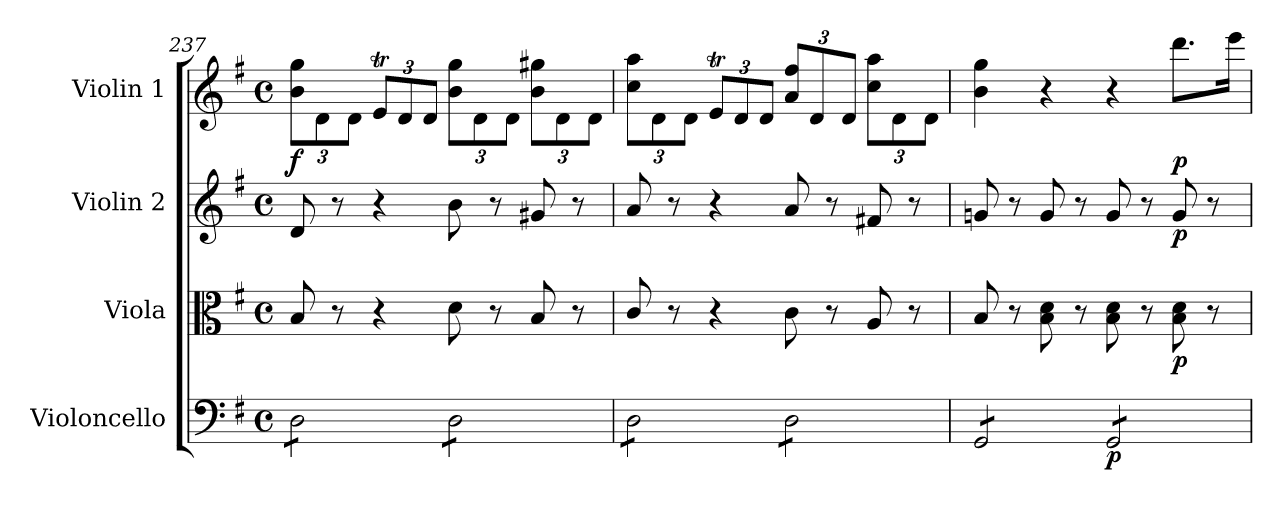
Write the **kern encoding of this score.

**kern	**dynam	**kern	**dynam	**kern	**dynam	**kern	**dynam
*part4	*part4	*part3	*part3	*part2	*part2	*part1	*part1
*staff4	*staff4	*staff3	*staff3	*staff2	*staff2	*staff1	*staff1
*I"Violoncello	*	*I"Viola	*	*I"Violin 2	*	*I"Violin 1	*
*I'Vc	*	*I'Vla	*	*I'Vln	*	*I'Vln	*
*clefF4	*	*clefC3	*	*clefG2	*	*clefG2	*
*k[f#]	*	*k[f#]	*	*k[f#]	*	*k[f#]	*
*M4/4	*	*M4/4	*	*M4/4	*	*M4/4	*
*met(c)	*	*met(c)	*	*met(c)	*	*met(c)	*
*	*	*	*	*	*	*Xbrackettup	*
=237	=237	=237	=237	=237	=237	=237	=237
!	!	!	!	!	!	!	!LO:DY:b
*tremolo	*	*	*	*	*	*	*
12D\L	.	8B/	.	8d/	.	12b\ 12gg\L	f
12D\	.	.	.	.	.	12d\	.
.	.	8r	.	8r	.	.	.
12D\	.	.	.	.	.	12d\J	.
12D\	.	4r	.	4r	.	12eT/L	.
12D\	.	.	.	.	.	12d/	.
12D\J	.	.	.	.	.	12d/J	.
12D\L	.	8d\	.	8b\	.	12b\ 12gg\L	.
12D\	.	.	.	.	.	12d\	.
.	.	8r	.	8r	.	.	.
12D\	.	.	.	.	.	12d\J	.
12D\	.	8B/	.	8g#X/	.	12b\ 12gg#X\L	.
12D\	.	.	.	.	.	12d\	.
.	.	8r	.	8r	.	.	.
12D\J	.	.	.	.	.	12d\J	.
=238	=238	=238	=238	=238	=238	=238	=238
12D\L	.	8c/	.	8a/	.	12cc\ 12aa\L	.
12D\	.	.	.	.	.	12d\	.
.	.	8r	.	8r	.	.	.
12D\	.	.	.	.	.	12d\J	.
12D\	.	4r	.	4r	.	12eT/L	.
12D\	.	.	.	.	.	12d/	.
12D\J	.	.	.	.	.	12d/J	.
12D\L	.	8c\	.	8a/	.	12a/ 12ff#/L	.
12D\	.	.	.	.	.	12d/	.
.	.	8r	.	8r	.	.	.
12D\	.	.	.	.	.	12d/J	.
12D\	.	8A/	.	8f#X/	.	12cc\ 12aa\L	.
12D\	.	.	.	.	.	12d\	.
.	.	8r	.	8r	.	.	.
12D\J	.	.	.	.	.	12d\J	.
!!LO:LB:g=z
=239	=239	=239	=239	=239	=239	=239	=239
12GG/L	.	8B/	.	8gn/	.	4b\ 4gg\	.
12GG/	.	.	.	.	.	.	.
.	.	8r	.	8r	.	.	.
12GG/	.	.	.	.	.	.	.
12GG/	.	8B\ 8d\	.	8g/	.	4r	.
12GG/	.	.	.	.	.	.	.
.	.	8r	.	8r	.	.	.
12GG/J	.	.	.	.	.	.	.
!	!LO:DY:b	!	!	!	!	!	!
12GG/L	p	8B\ 8d\	.	8g/	.	4r	.
12GG/	.	.	.	.	.	.	.
.	.	8r	.	8r	.	.	.
12GG/	.	.	.	.	.	.	.
!	!	!	!LO:DY:b	!	!LO:DY:b	!	!LO:DY:b
12GG/	.	8B\ 8d\	p	8g/	p	8.ddd\L	p
12GG/	.	.	.	.	.	.	.
.	.	8r	.	8r	.	.	.
12GG/J	.	.	.	.	.	.	.
*Xtremolo	*	*	*	*	*	*	*
.	.	.	.	.	.	16eee\Jk	.
=	=	=	=	=	=	=	=
*-	*-	*-	*-	*-	*-	*-	*-
